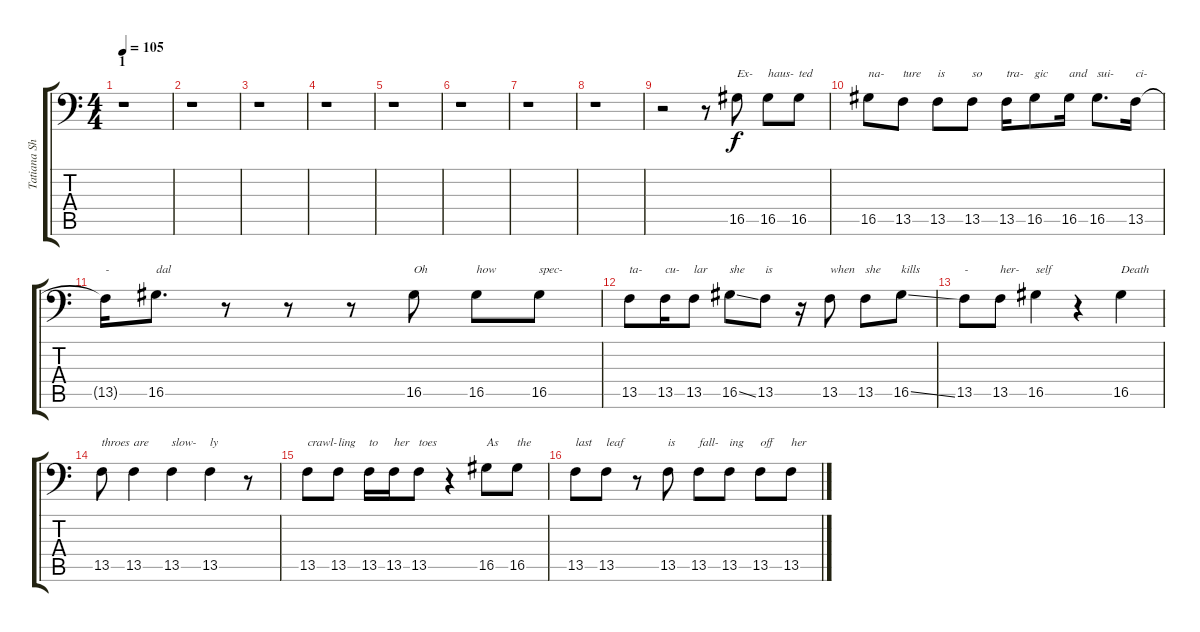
\track ("Tatiana Shmailyuk" "Tatiana Sh") {instrument lead6voice}
\staff {score tabs}
\tuning (B3 Gb3 D3 A2 E2 A1) {hide}
\ts (4 4)
\section ("" "1")
\tempo 105
\clef f4
\ks c
r.1{dy pp} |
r.1 |
r.1 |
r.1 |
r.1 |
r.1 |
r.1 |
r.1 |
r.2 r.8 16.5.8{txt "Ex-" dy f} 16.5.8{txt "haus-"} 16.5.8{txt "ted"} |
\section ("" "")
16.5.8{txt "na-"} 13.5.8{txt "ture"} 13.5.8{txt "is"} 13.5.8{txt "so"} 13.5.16{txt "tra-"} 16.5.8{txt "gic"} 16.5.16{txt "and"} 16.5.8{d txt "sui-"} 13.5.16{txt "ci-"} |
13.5{t}.16{txt "-"} 16.5.8{d txt "dal"} r.8 r.8 r.8 16.5.8{txt "Oh"} 16.5.8{txt "how"} 16.5.8{txt "spec-"} |
13.5.8{txt "ta-"} 13.5.16{txt "cu-"} 13.5.8{txt "lar"} 16.5{ss}.8{txt "she"} 13.5.8{txt "is"} r.16 13.5.8{txt "when"} 13.5.8{txt "she"} 16.5{ss}.8{txt "kills"} |
13.5.8{txt "-"} 13.5.8{txt "her-"} 16.5.4{txt "self"} r.4 16.5.4{txt "Death"} |
13.5.8{txt "throes"} 13.5.4{txt "are"} 13.5.4{txt "slow-"} 13.5.4{txt "ly"} r.8 |
13.5.8{txt "crawl-"} 13.5.8{txt "ling"} 13.5.16{txt "to"} 13.5.16{txt "her"} 13.5.8{txt "toes"} r.4 16.5.8{txt "As"} 16.5.8{txt "the"} |
13.5.8{txt "last"} 13.5.8{txt "leaf"} r.8 13.5.8{txt "is"} 13.5.8{txt "fall-"} 13.5.8{txt "ing"} 13.5.8{txt "off"} 13.5.8{txt "her"}
